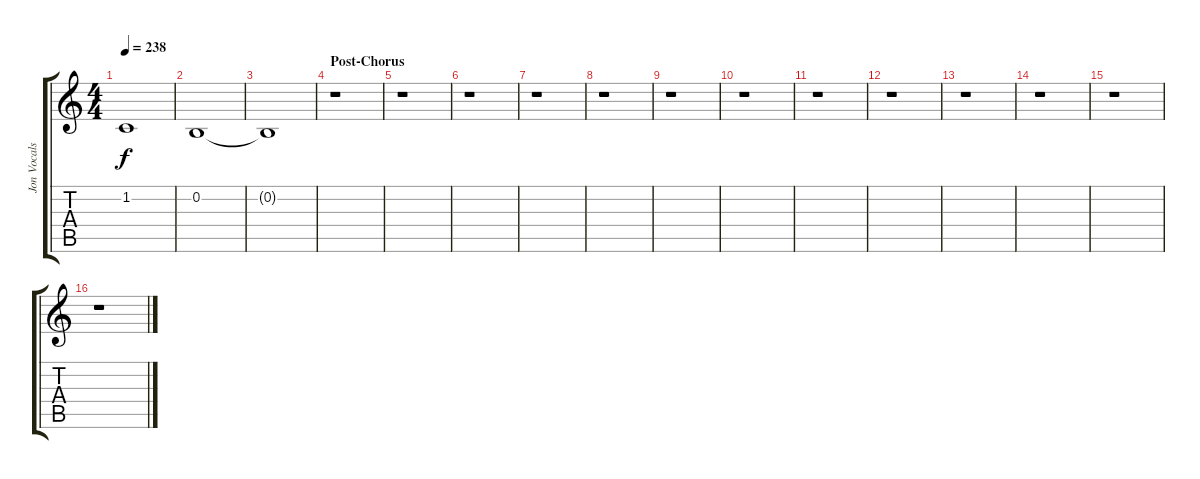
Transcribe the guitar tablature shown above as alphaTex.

\track ("Jon Vocals" "Jon Vocals") {instrument lead1square}
\staff {score tabs}
\tuning (E4 B3 G3 D3 A2 E2) {hide}
\ts (4 4)
\tempo 238
\clef g2
\ks c
1.2{t}.1{dy f} |
0.2.1 |
0.2{t}.1 |
\section ("" "Post-Chorus")
r.1 |
r.1 |
r.1 |
r.1 |
r.1 |
r.1 |
r.1 |
r.1 |
r.1 |
r.1 |
r.1 |
r.1 |
r.1
